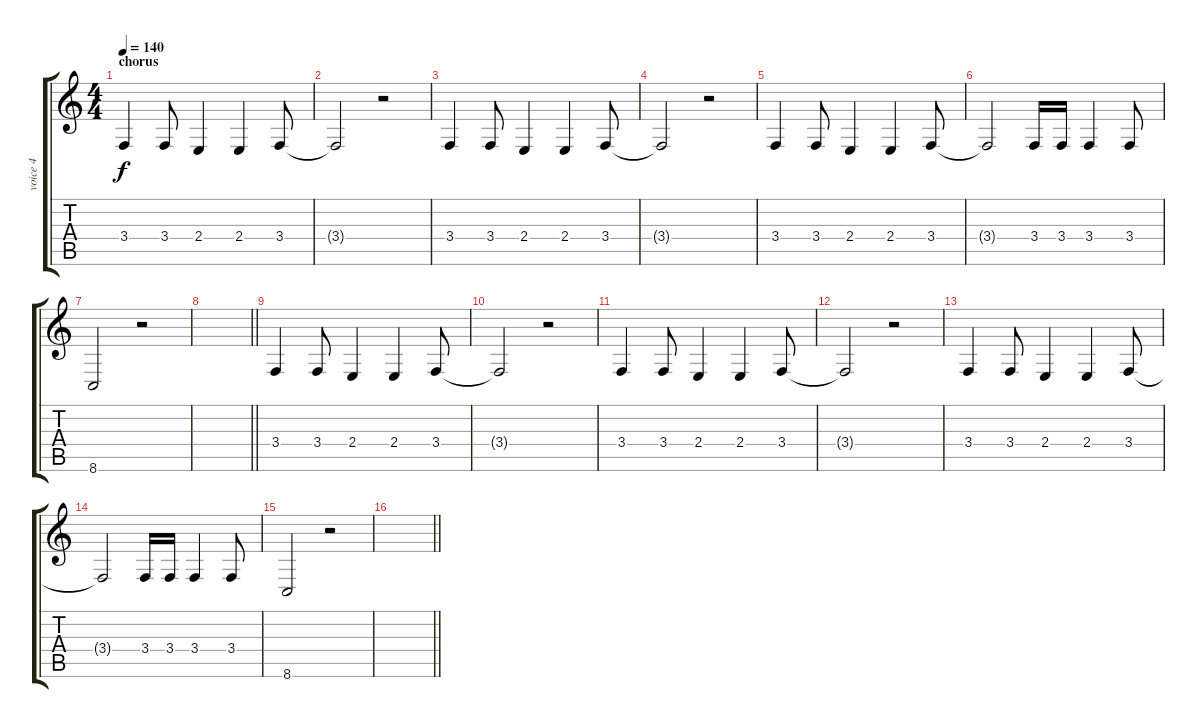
\track ("voice 4" "voice 4") {instrument tenorsax}
\staff {score tabs}
\tuning (E4 B3 G3 D3 A2 E2) {hide}
\ts (4 4)
\section ("" "chorus ")
\tempo 140
\clef g2
\ks c
3.4.4{dy f} 3.4.8 2.4.4 2.4.4 3.4.8 |
3.4{t}.2 r.2 |
3.4.4 3.4.8 2.4.4 2.4.4 3.4.8 |
3.4{t}.2 r.2 |
3.4.4 3.4.8 2.4.4 2.4.4 3.4.8 |
3.4{t}.2 3.4.16 3.4.16 3.4.4 3.4.8 |
8.6.2 r.2 |
\barLineRight lightlight
|
3.4.4 3.4.8 2.4.4 2.4.4 3.4.8 |
3.4{t}.2 r.2 |
3.4.4 3.4.8 2.4.4 2.4.4 3.4.8 |
3.4{t}.2 r.2 |
3.4.4 3.4.8 2.4.4 2.4.4 3.4.8 |
3.4{t}.2 3.4.16 3.4.16 3.4.4 3.4.8 |
8.6.2 r.2 |
\barLineRight lightlight
